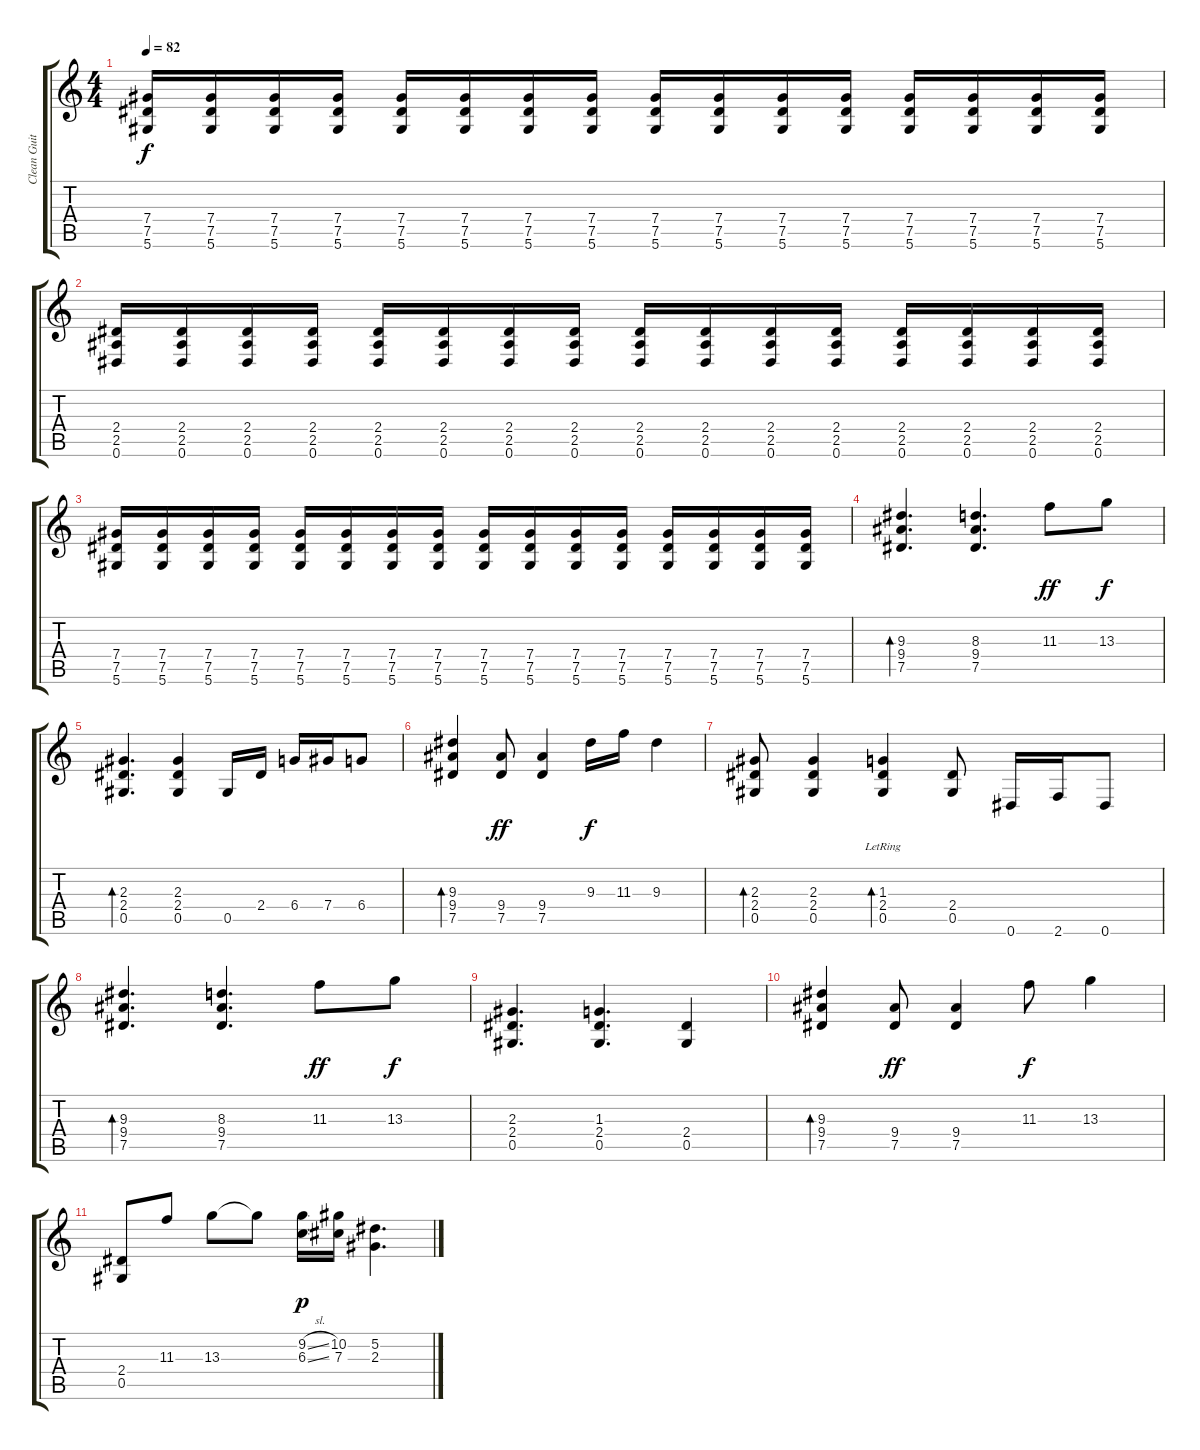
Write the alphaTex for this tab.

\track ("Clean Guitar" "Clean Guit") {instrument acousticguitarsteel}
\staff {score tabs}
\tuning (Eb4 Bb3 Gb3 Db3 Ab2 Eb2) {hide}
\ts (4 4)
\tempo 82
\clef g2
\ks c
(7.4 7.5 5.6).16{dy f} (7.4 7.5 5.6).16 (7.4 7.5 5.6).16 (7.4 7.5 5.6).16 (7.4 7.5 5.6).16 (7.4 7.5 5.6).16 (7.4 7.5 5.6).16 (7.4 7.5 5.6).16 (7.4 7.5 5.6).16 (7.4 7.5 5.6).16 (7.4 7.5 5.6).16 (7.4 7.5 5.6).16 (7.4 7.5 5.6).16 (7.4 7.5 5.6).16 (7.4 7.5 5.6).16 (7.4 7.5 5.6).16 |
(2.4 2.5 0.6).16 (2.4 2.5 0.6).16 (2.4 2.5 0.6).16 (2.4 2.5 0.6).16 (2.4 2.5 0.6).16 (2.4 2.5 0.6).16 (2.4 2.5 0.6).16 (2.4 2.5 0.6).16 (2.4 2.5 0.6).16 (2.4 2.5 0.6).16 (2.4 2.5 0.6).16 (2.4 2.5 0.6).16 (2.4 2.5 0.6).16 (2.4 2.5 0.6).16 (2.4 2.5 0.6).16 (2.4 2.5 0.6).16 |
(7.4 7.5 5.6).16 (7.4 7.5 5.6).16 (7.4 7.5 5.6).16 (7.4 7.5 5.6).16 (7.4 7.5 5.6).16 (7.4 7.5 5.6).16 (7.4 7.5 5.6).16 (7.4 7.5 5.6).16 (7.4 7.5 5.6).16 (7.4 7.5 5.6).16 (7.4 7.5 5.6).16 (7.4 7.5 5.6).16 (7.4 7.5 5.6).16 (7.4 7.5 5.6).16 (7.4 7.5 5.6).16 (7.4 7.5 5.6).16 |
(9.3 9.4 7.5).4{d bd 60} (8.3 9.4 7.5).4{d} 11.3.8{dy ff} 13.3.8{dy f} |
(2.3 2.4 0.5).4{d bd 120} (2.3 2.4 0.5).4 0.5.16 2.4.16 6.4.16 7.4.16 6.4.8 |
(9.3 9.4 7.5).4{bd 60} (9.4 7.5).8{dy ff} (9.4 7.5).4 9.3.16{dy f} 11.3.16 9.3.4 |
(2.3 2.4 0.5).8{bd 120} (2.3 2.4 0.5).4 (1.3 2.4 0.5{lr}).4{bd 120} (2.4 0.5).8 0.6.16 2.6.16 0.6.8 |
(9.3 9.4 7.5).4{d bd 60} (8.3 9.4 7.5).4{d} 11.3.8{dy ff} 13.3.8{dy f} |
(2.3 2.4 0.5).4{d} (1.3 2.4 0.5).4{d} (2.4 0.5).4 |
(9.3 9.4 7.5).4{bd 60} (9.4 7.5).8{dy ff} (9.4 7.5).4 11.3.8{dy f} 13.3.4 |
(2.4 0.5).8 11.3.8 13.3.8 13.3{t}.8 (9.2{sl} 6.3{sl}).16{dy p} (10.2 7.3).16 (5.2 2.3).4{d}
